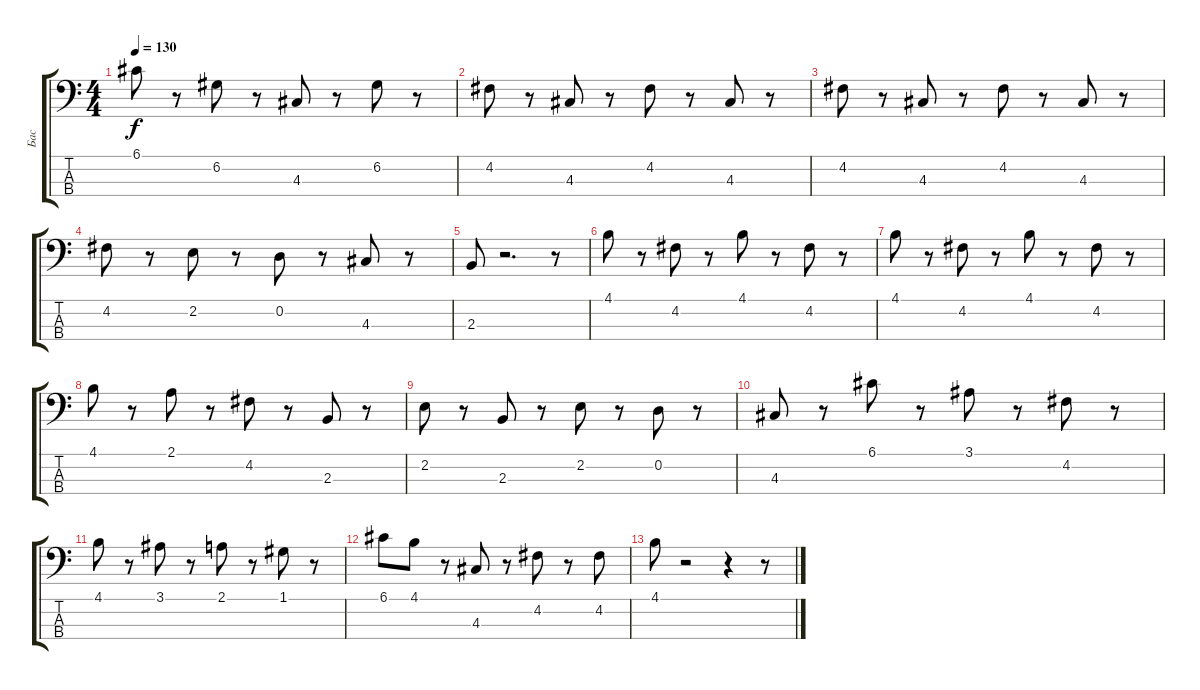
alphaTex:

\track ("Бас" "Бас") {instrument electricbassfinger}
\staff {score tabs}
\tuning (G2 D2 A1 E1) {hide}
\ts (4 4)
\tempo 130
\clef f4
\ks c
6.1.8{dy f} r.8 6.2.8 r.8 4.3.8 r.8 6.2.8 r.8 |
4.2.8 r.8 4.3.8 r.8 4.2.8 r.8 4.3.8 r.8 |
4.2.8 r.8 4.3.8 r.8 4.2.8 r.8 4.3.8 r.8 |
4.2.8 r.8 2.2.8 r.8 0.2.8 r.8 4.3.8 r.8 |
2.3.8 r.2{d} r.8 |
4.1.8 r.8 4.2.8 r.8 4.1.8 r.8 4.2.8 r.8 |
4.1.8 r.8 4.2.8 r.8 4.1.8 r.8 4.2.8 r.8 |
4.1.8 r.8 2.1.8 r.8 4.2.8 r.8 2.3.8 r.8 |
2.2.8 r.8 2.3.8 r.8 2.2.8 r.8 0.2.8 r.8 |
4.3.8 r.8 6.1.8 r.8 3.1.8 r.8 4.2.8 r.8 |
4.1.8 r.8 3.1.8 r.8 2.1.8 r.8 1.1.8 r.8 |
6.1.8 4.1.8 r.8 4.3.8 r.8 4.2.8 r.8 4.2.8 |
4.1.8 r.2 r.4 r.8
